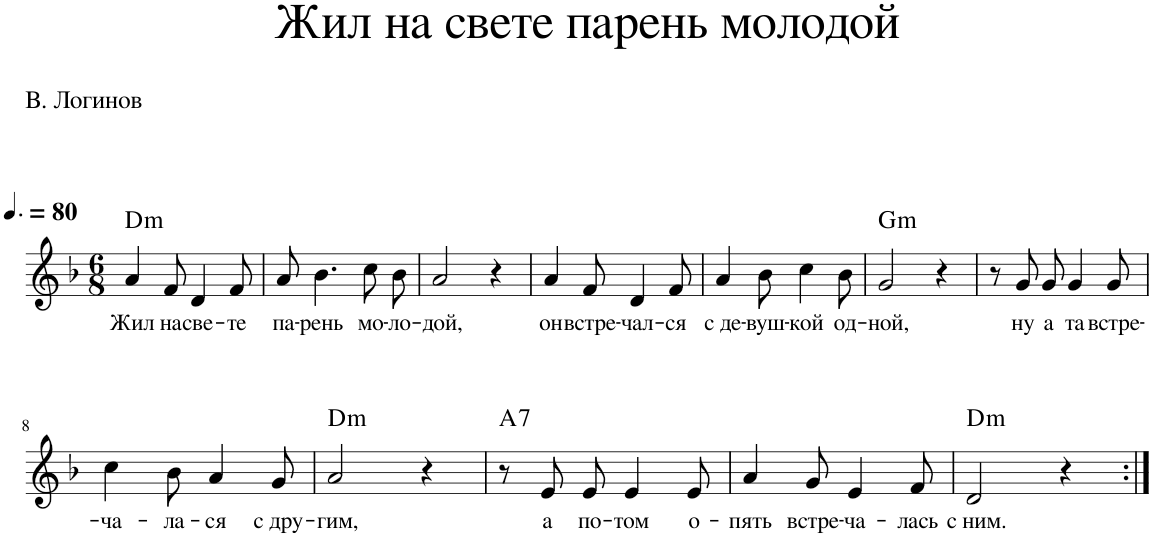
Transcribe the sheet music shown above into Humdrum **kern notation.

**kern	**text	**harte
*part1	*part1	*part1
*staff1	*staff1	*
*I"Piano	*	*
*I'Pno.	*	*
*clefG2	*	*
*Trd1c2	*	*
*k[b-]	*	*
*M6/8	*	*
*MM120	*	*
=1	=1	=1
!	!LO:LY:b	!LO:H:kt=m
4a/	Жил	D:min
!	!LO:LY:b	!
8f/	на	.
!	!LO:LY:b	!
4d/	све-	.
!	!LO:LY:b	!
8f/	-те	.
=2	=2	=2
!	!LO:LY:b	!
8a/	па-	.
!	!LO:LY:b	!
4.b-\	-рень	.
!	!LO:LY:b	!
8cc\L	мо-	.
!	!LO:LY:b	!
8b-\J	-ло-	.
=3	=3	=3
!	!LO:LY:b	!
2a/	-дой,	.
4r	.	.
=4	=4	=4
!	!LO:LY:b	!
4a/	он	.
!	!LO:LY:b	!
8f/	встре-	.
!	!LO:LY:b	!
4d/	-чал-	.
!	!LO:LY:b	!
8f/	-ся	.
=5	=5	=5
!	!LO:LY:b	!
4a/	с де-	.
!	!LO:LY:b	!
8b-\	-вуш-	.
!	!LO:LY:b	!
4cc\	-кой	.
!	!LO:LY:b	!
8b-\	од-	.
=6	=6	=6
!	!LO:LY:b	!LO:H:kt=m
2g/	-ной,	G:min
4r	.	.
=7	=7	=7
8r	.	.
!	!LO:LY:b	!
8g/L	ну	.
!	!LO:LY:b	!
8g/J	а	.
!	!LO:LY:b	!
4g/	та	.
!	!LO:LY:b	!
8g/	встре-	.
!!LO:LB:g=z
=8	=8	=8
!	!LO:LY:b	!
4cc\	-ча-	.
!	!LO:LY:b	!
8b-\	-ла-	.
!	!LO:LY:b	!
4a/	-ся	.
!	!LO:LY:b	!
8g/	с дру-	.
=9	=9	=9
!	!LO:LY:b	!LO:H:kt=m
2a/	-гим,	D:min
4r	.	.
=10	=10	=10
!	!	!LO:H:kt=7
8r	.	A:7
!	!LO:LY:b	!
8e/L	а	.
!	!LO:LY:b	!
8e/J	по-	.
!	!LO:LY:b	!
4e/	-том	.
!	!LO:LY:b	!
8e/	о-	.
=11	=11	=11
!	!LO:LY:b	!
4a/	-пять	.
!	!LO:LY:b	!
8g/	встре-	.
!	!LO:LY:b	!
4e/	-ча-	.
!	!LO:LY:b	!
8f/	-лась	.
=12	=12	=12
!	!LO:LY:b	!LO:H:kt=m
2d/	с ним.	D:min
4r	.	.
=:|!	=:|!	=:|!
*-	*-	*-
